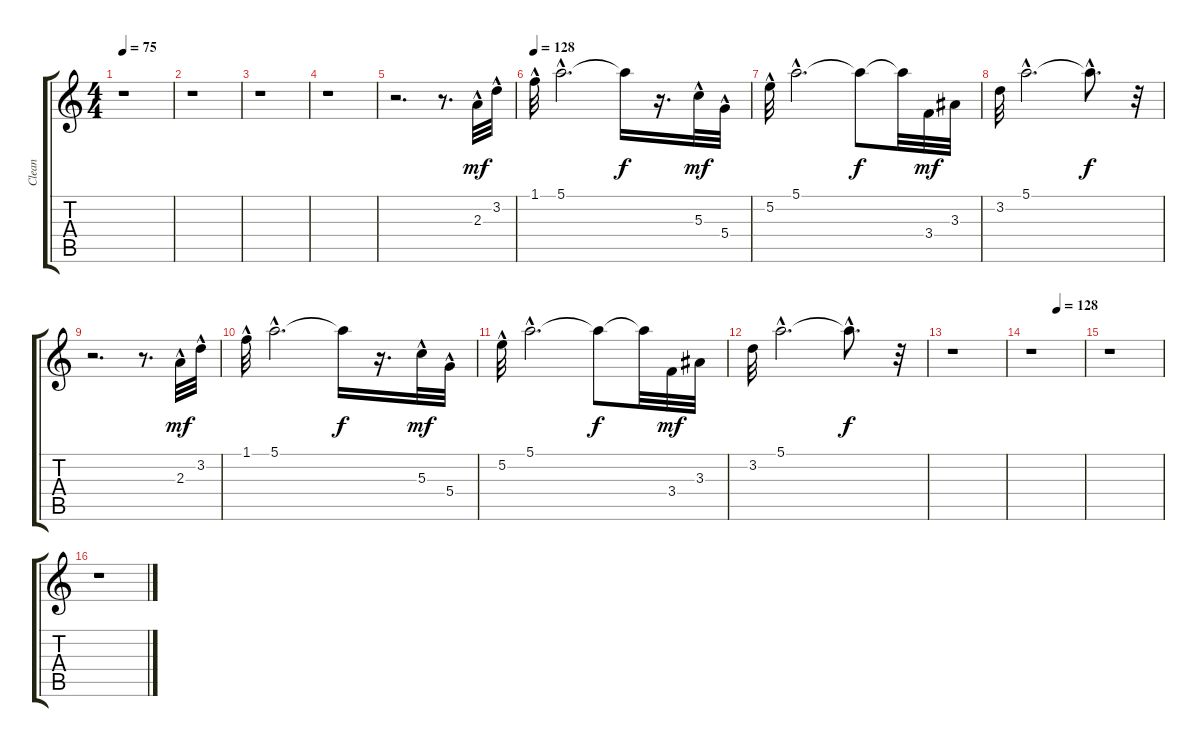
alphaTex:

\track ("Clean" "Clean") {instrument electricguitarclean}
\staff {score tabs}
\tuning (E4 B3 G3 D3 A2 E2) {hide}
\ts (4 4)
\tempo 75
\clef g2
\ks c
r.1{dy mf instrument electricguitarclean} |
r.1 |
r.1 |
r.1 |
r.2{d} r.8{d} 2.3{hac}.32{balance 12} 3.2{hac}.32 |
\tempo 128
1.1{hac}.32 5.1{hac}.2{d} 5.1{t}.16{dy f} r.16{d} 5.3{hac}.32{dy mf} 5.4{hac}.32 |
5.2{hac}.32 5.1{hac}.2{d} 5.1{t}.8{dy f} 5.1{t}.32 3.4.32{dy mf} 3.3.32 |
3.2.32 5.1{hac}.2{d} 5.1{hac t}.8{d dy f} r.32 |
r.2{d} r.8{d} 2.3{hac}.32{dy mf} 3.2{hac}.32 |
1.1{hac}.32 5.1{hac}.2{d} 5.1{t}.16{dy f} r.16{d} 5.3{hac}.32{dy mf} 5.4{hac}.32 |
5.2{hac}.32 5.1{hac}.2{d} 5.1{t}.8{dy f} 5.1{t}.32 3.4.32{dy mf} 3.3.32 |
3.2.32 5.1{hac}.2{d} 5.1{hac t}.8{d dy f} r.32 |
r.1 |
\tempo (128 0.5)
r.1 |
r.1 |
r.1
